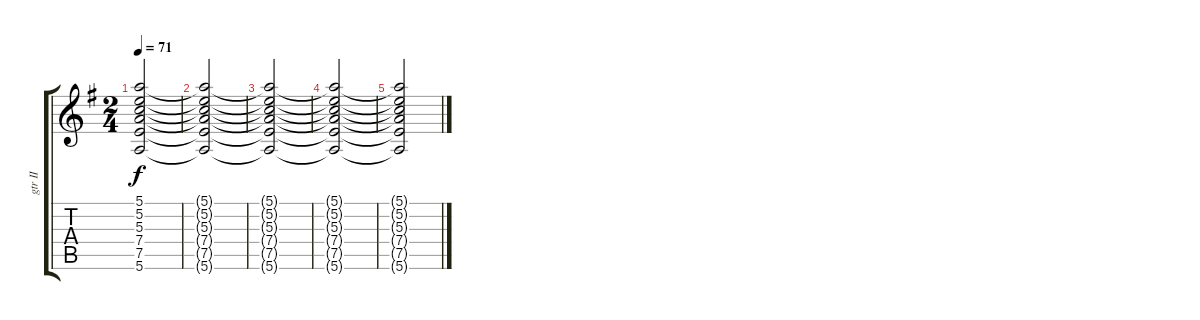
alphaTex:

\track ("gtr II" "gtr II") {instrument distortionguitar}
\staff {score tabs}
\tuning (E4 B3 G3 D3 A2 E2) {hide}
\ts (2 4)
\tempo 71
\clef g2
\ks g
(5.1 5.2 5.3 7.4 7.5 5.6).2{dy f volume 0} |
(5.1{t} 5.2{t} 5.3{t} 7.4{t} 7.5{t} 5.6{t}).2 |
(5.1{t} 5.2{t} 5.3{t} 7.4{t} 7.5{t} 5.6{t}).2 |
(5.1{t} 5.2{t} 5.3{t} 7.4{t} 7.5{t} 5.6{t}).2 |
(5.1{t} 5.2{t} 5.3{t} 7.4{t} 7.5{t} 5.6{t}).2
